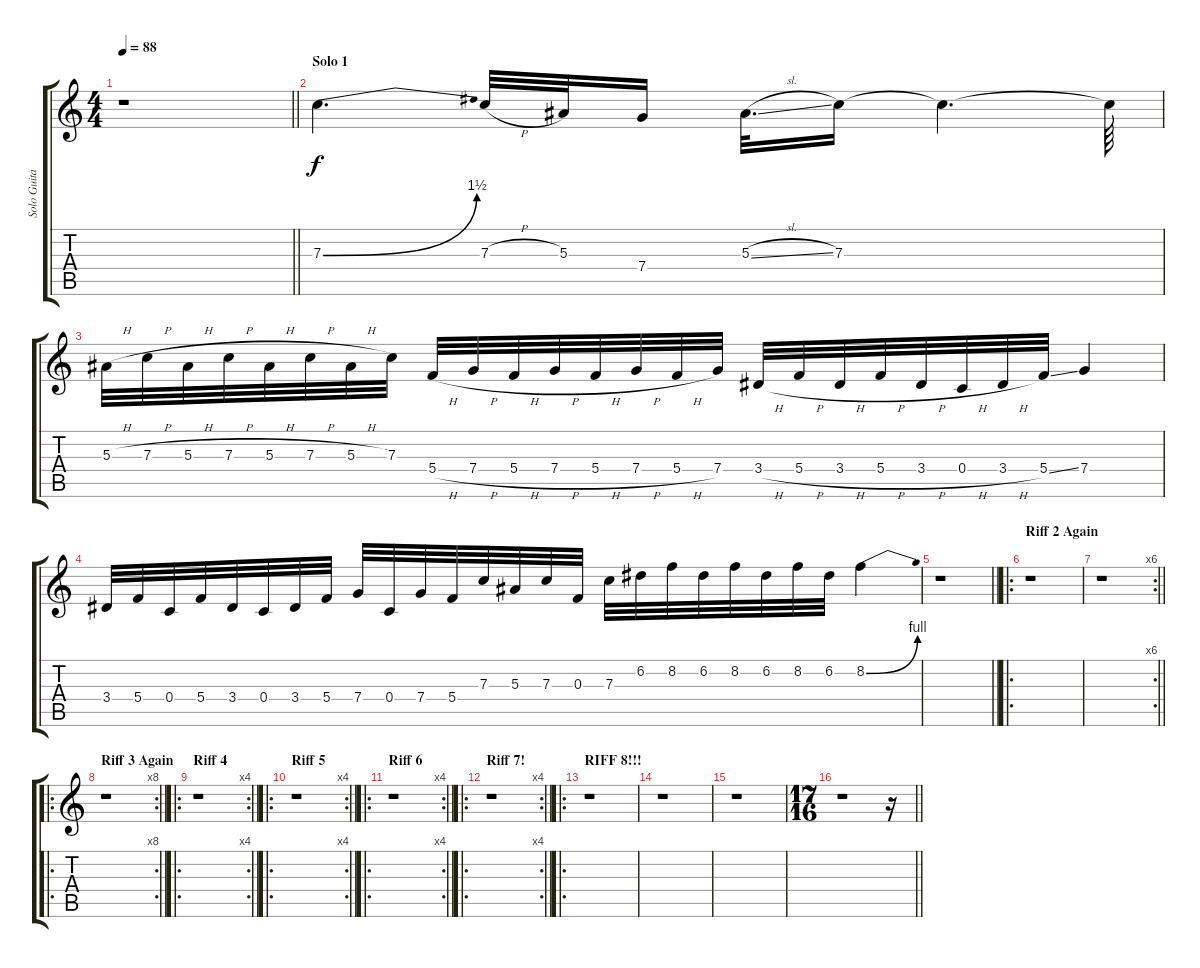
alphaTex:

\track ("Solo Guitar" "Solo Guita") {instrument overdrivenguitar}
\staff {score tabs}
\tuning (D4 A3 F3 C3 G2 C2) {hide}
\ts (4 4)
\tempo 88
\clef g2
\barLineRight lightlight
\ks c
r.1{dy f} |
\section ("" "Solo 1")
7.3{be (bend 0 0 60 6)}.4{d} 7.3{h}.32 5.3.32 7.4.16 5.3{sl}.32{d} 7.3.16 7.3{t}.4{d} 7.3{t}.64 |
5.3{h}.32 7.3{h}.32 5.3{h}.32 7.3{h}.32 5.3{h}.32 7.3{h}.32 5.3{h}.32 7.3.32 5.4{h}.32 7.4{h}.32 5.4{h}.32 7.4{h}.32 5.4{h}.32 7.4{h}.32 5.4{h}.32 7.4.32 3.4{h}.32 5.4{h}.32 3.4{h}.32 5.4{h}.32 3.4{h}.32 0.4{h}.32 3.4{h}.32 5.4{ss}.32 7.4.4 |
3.4.32 5.4.32 0.4.32 5.4.32 3.4.32 0.4.32 3.4.32 5.4.32 7.4.32 0.4.32 7.4.32 5.4.32 7.3.32 5.3.32 7.3.32 0.3.32 7.3.32 6.2.32 8.2.32 6.2.32 8.2.32 6.2.32 8.2.32 6.2.32 8.2{be (bend 0 0 60 4)}.4 |
\barLineRight lightlight
r.1 |
\ro
\section ("" "Riff 2 Again")
r.1 |
\rc 6
\barLineRight lightlight
r.1 |
\ro
\rc 8
\section ("" "Riff 3 Again")
\barLineRight lightlight
r.1 |
\ro
\rc 4
\section ("" "Riff 4")
\barLineRight lightlight
r.1 |
\ro
\rc 4
\section ("" "Riff 5")
\barLineRight lightlight
r.1 |
\ro
\rc 4
\section ("" "Riff 6")
\barLineRight lightlight
r.1 |
\ro
\rc 4
\section ("" "Riff 7!")
\barLineRight lightlight
r.1 |
\ro
\section ("" "RIFF 8!!!")
r.1 |
r.1 |
r.1 |
\ts (17 16)
\barLineRight lightlight
r.1 r.16
